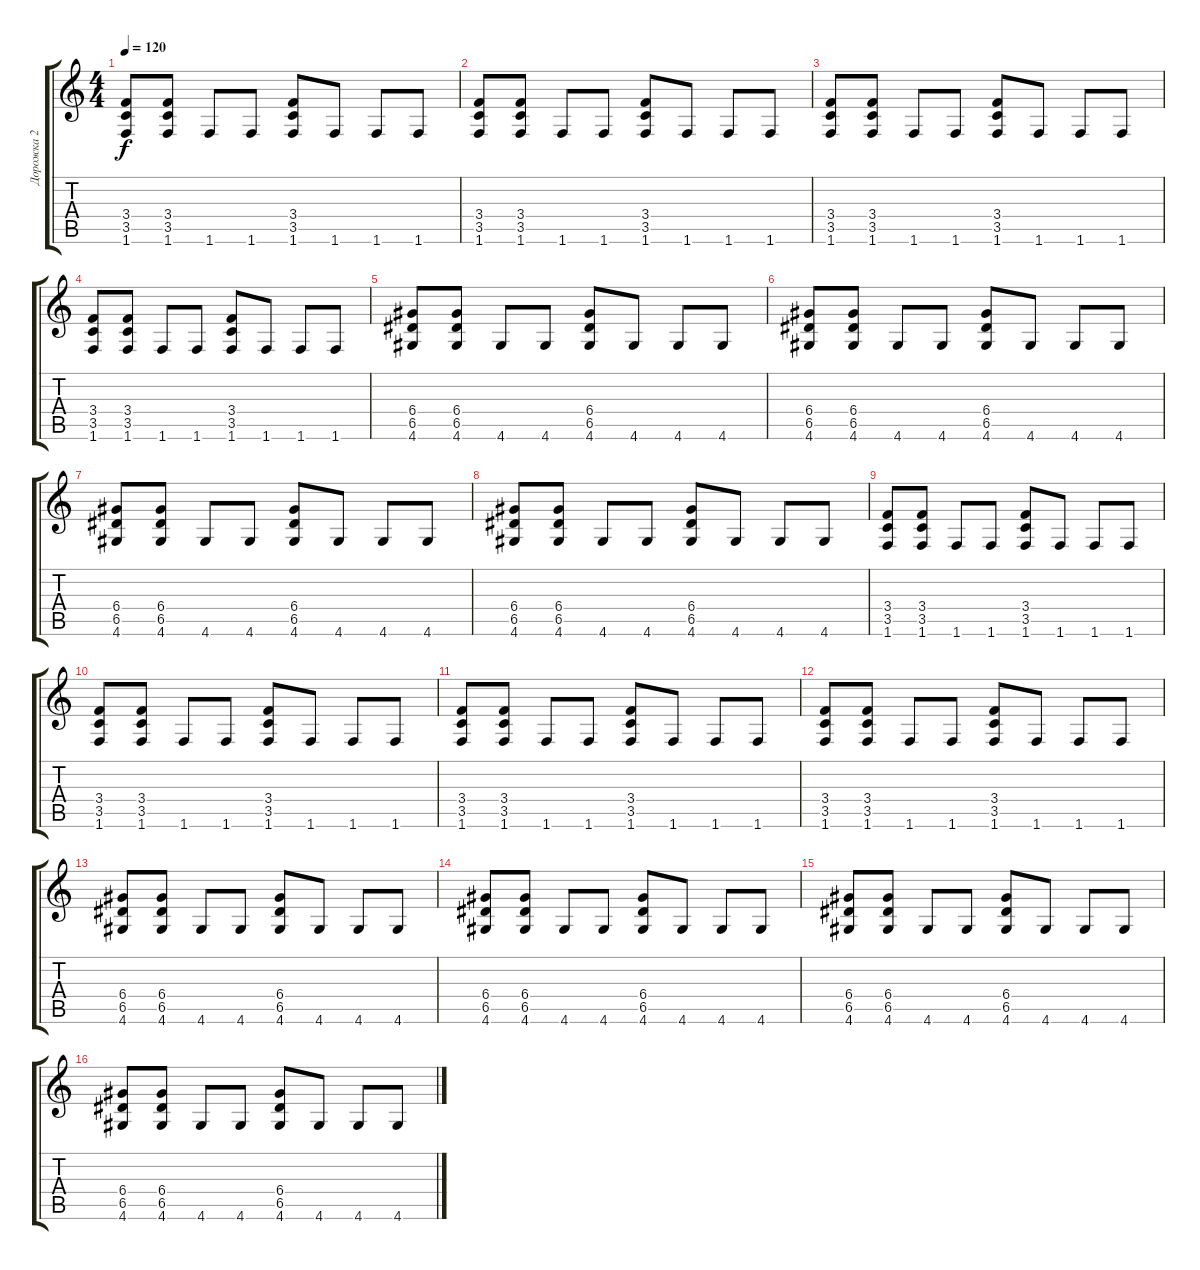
\track ("Дорожка 2" "Дорожка 2") {instrument electricguitarclean}
\staff {score tabs}
\tuning (E4 B3 G3 D3 A2 E2) {hide}
\ts (4 4)
\tempo 120
\clef g2
\ks c
(3.4 3.5 1.6).8{dy f} (3.4 3.5 1.6).8 1.6.8 1.6.8 (3.4 3.5 1.6).8 1.6.8 1.6.8 1.6.8 |
(3.4 3.5 1.6).8 (3.4 3.5 1.6).8 1.6.8 1.6.8 (3.4 3.5 1.6).8 1.6.8 1.6.8 1.6.8 |
(3.4 3.5 1.6).8 (3.4 3.5 1.6).8 1.6.8 1.6.8 (3.4 3.5 1.6).8 1.6.8 1.6.8 1.6.8 |
(3.4 3.5 1.6).8 (3.4 3.5 1.6).8 1.6.8 1.6.8 (3.4 3.5 1.6).8 1.6.8 1.6.8 1.6.8 |
(6.4 6.5 4.6).8 (6.4 6.5 4.6).8 4.6.8 4.6.8 (6.4 6.5 4.6).8 4.6.8 4.6.8 4.6.8 |
(6.4 6.5 4.6).8 (6.4 6.5 4.6).8 4.6.8 4.6.8 (6.4 6.5 4.6).8 4.6.8 4.6.8 4.6.8 |
(6.4 6.5 4.6).8 (6.4 6.5 4.6).8 4.6.8 4.6.8 (6.4 6.5 4.6).8 4.6.8 4.6.8 4.6.8 |
(6.4 6.5 4.6).8 (6.4 6.5 4.6).8 4.6.8 4.6.8 (6.4 6.5 4.6).8 4.6.8 4.6.8 4.6.8 |
(3.4 3.5 1.6).8 (3.4 3.5 1.6).8 1.6.8 1.6.8 (3.4 3.5 1.6).8 1.6.8 1.6.8 1.6.8 |
(3.4 3.5 1.6).8 (3.4 3.5 1.6).8 1.6.8 1.6.8 (3.4 3.5 1.6).8 1.6.8 1.6.8 1.6.8 |
(3.4 3.5 1.6).8 (3.4 3.5 1.6).8 1.6.8 1.6.8 (3.4 3.5 1.6).8 1.6.8 1.6.8 1.6.8 |
(3.4 3.5 1.6).8 (3.4 3.5 1.6).8 1.6.8 1.6.8 (3.4 3.5 1.6).8 1.6.8 1.6.8 1.6.8 |
(6.4 6.5 4.6).8 (6.4 6.5 4.6).8 4.6.8 4.6.8 (6.4 6.5 4.6).8 4.6.8 4.6.8 4.6.8 |
(6.4 6.5 4.6).8 (6.4 6.5 4.6).8 4.6.8 4.6.8 (6.4 6.5 4.6).8 4.6.8 4.6.8 4.6.8 |
(6.4 6.5 4.6).8 (6.4 6.5 4.6).8 4.6.8 4.6.8 (6.4 6.5 4.6).8 4.6.8 4.6.8 4.6.8 |
(6.4 6.5 4.6).8 (6.4 6.5 4.6).8 4.6.8 4.6.8 (6.4 6.5 4.6).8 4.6.8 4.6.8 4.6.8
